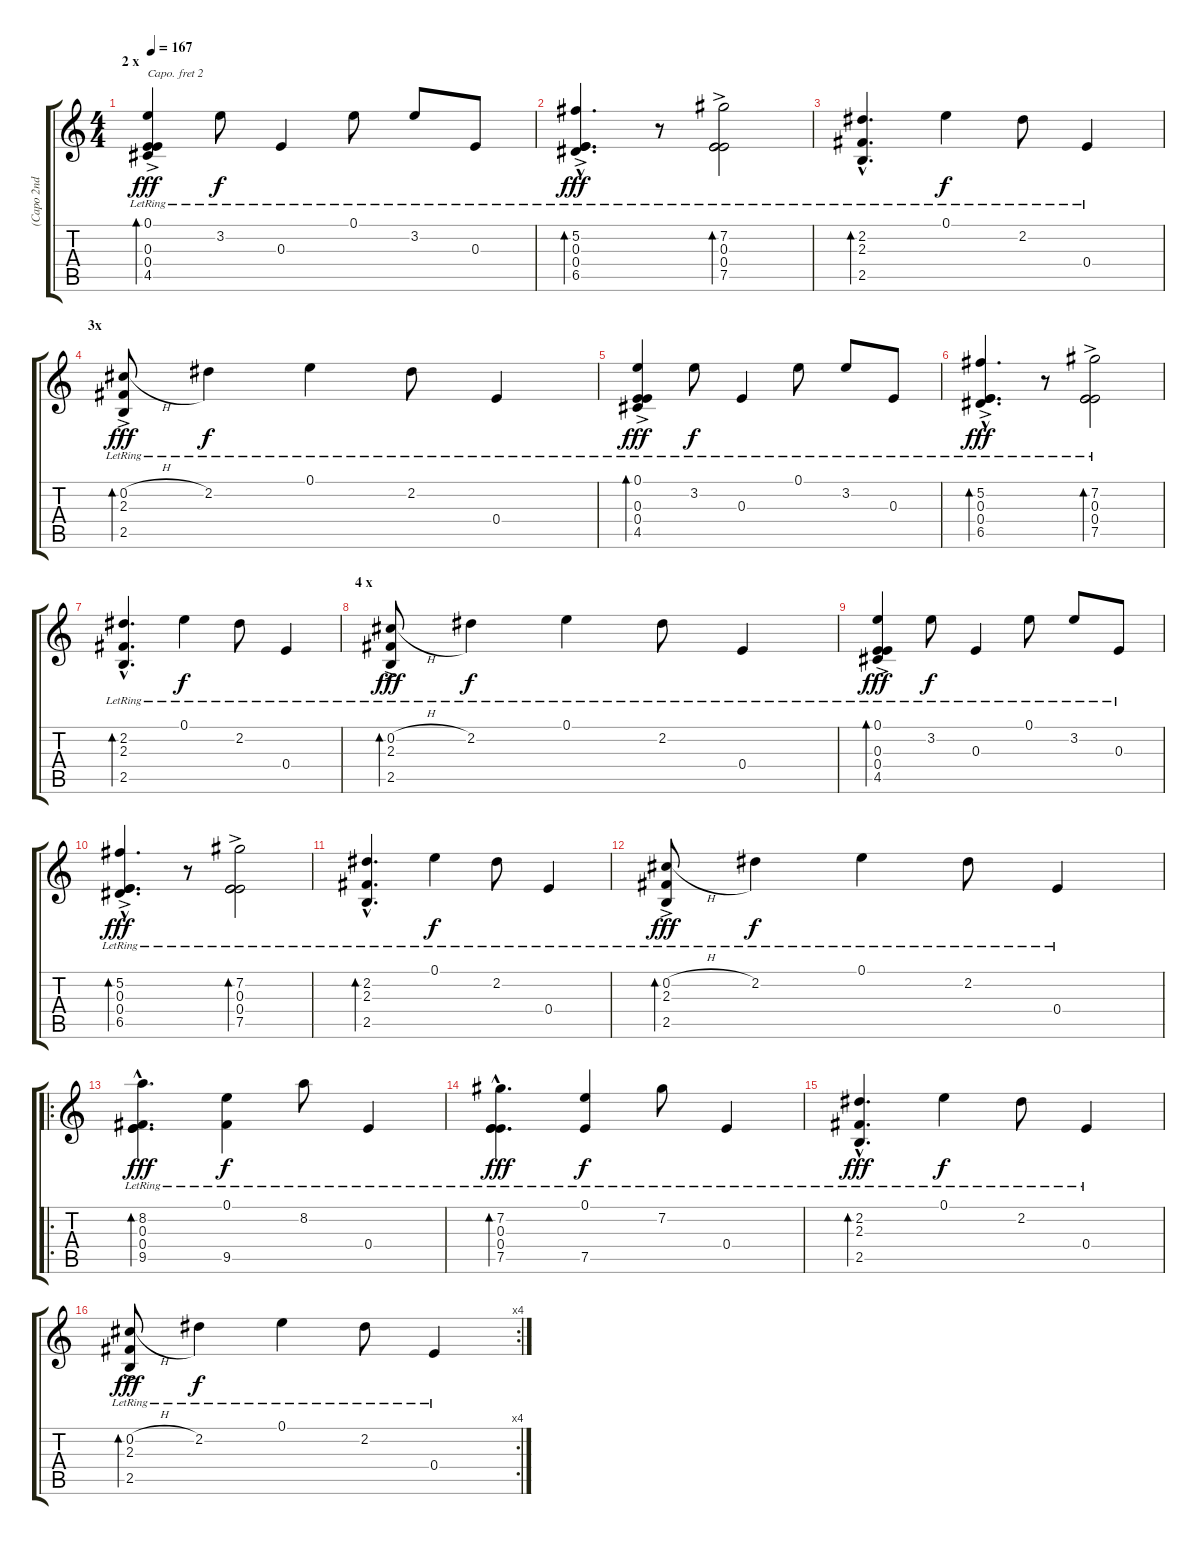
\track ("(Capo 2nd Fret) Acoustic Tuning - F#, G," "(Capo 2nd ") {instrument acousticguitarsteel}
\staff {score tabs}
\capo 2
\tuning (D4 B3 D3 D3 G2 Gb2) {hide}
\ts (4 4)
\section ("" "2 x")
\tempo 167
\clef g2
\ks c
(0.1{lr} 0.3{lr} 0.4{lr} 4.5{ac lr}).4{bd 240 dy fff} 3.2{lr}.8{dy f} 0.3{lr}.4 0.1{lr}.8 3.2{lr}.8 0.3{lr}.8 |
(5.2{ac lr} 0.3{hac lr} 0.4{hac lr} 6.5{hac lr}).4{d bd 240 dy fff} r.8 (7.2{ac lr} 0.3{lr} 0.4{lr} 7.5{ac lr}).2{bd 240} |
(2.2{hac lr} 2.3{hac lr} 2.5{hac lr}).4{d bd 240} 0.1{lr}.4{dy f} 2.2{lr}.8 0.4{lr}.4 |
\section ("" "3x")
(0.2{h ac} 2.3{lr} 2.5{ac lr}).8{bd 240 dy fff} 2.2{lr}.4{dy f} 0.1{lr}.4 2.2{lr}.8 0.4{lr}.4 |
(0.1{lr} 0.3{lr} 0.4{lr} 4.5{ac lr}).4{bd 240 dy fff} 3.2{lr}.8{dy f} 0.3{lr}.4 0.1{lr}.8 3.2{lr}.8 0.3{lr}.8 |
(5.2{ac lr} 0.3{hac lr} 0.4{hac lr} 6.5{hac lr}).4{d bd 240 dy fff} r.8 (7.2{ac lr} 0.3{lr} 0.4{lr} 7.5{ac lr}).2{bd 240} |
(2.2{hac lr} 2.3{hac lr} 2.5{hac lr}).4{d bd 240} 0.1{lr}.4{dy f} 2.2{lr}.8 0.4{lr}.4 |
\section ("" "4 x")
(0.2{h ac} 2.3{lr} 2.5{ac lr}).8{bd 240 dy fff} 2.2{lr}.4{dy f} 0.1{lr}.4 2.2{lr}.8 0.4{lr}.4 |
(0.1{lr} 0.3{lr} 0.4{lr} 4.5{ac lr}).4{bd 240 dy fff} 3.2{lr}.8{dy f} 0.3{lr}.4 0.1{lr}.8 3.2{lr}.8 0.3{lr}.8 |
(5.2{ac lr} 0.3{hac lr} 0.4{hac lr} 6.5{hac lr}).4{d bd 240 dy fff} r.8 (7.2{ac lr} 0.3{lr} 0.4{lr} 7.5{ac lr}).2{bd 240} |
(2.2{hac lr} 2.3{hac lr} 2.5{hac lr}).4{d bd 240} 0.1{lr}.4{dy f} 2.2{lr}.8 0.4{lr}.4 |
(0.2{h ac} 2.3{lr} 2.5{ac lr}).8{bd 240 dy fff} 2.2{lr}.4{dy f} 0.1{lr}.4 2.2{lr}.8 0.4{lr}.4 |
\ro
(8.2{hac lr} 0.3{hac lr} 0.4{hac lr} 9.5{hac lr}).4{d bd 240 dy fff} (0.1{lr} 9.5{lr}).4{dy f} 8.2{lr}.8 0.4{lr}.4 |
(7.2{hac lr} 0.3{hac lr} 0.4{hac lr} 7.5{hac lr}).4{d bd 120 dy fff} (0.1{lr} 7.5{lr}).4{dy f} 7.2{lr}.8 0.4{lr}.4 |
(2.2{hac lr} 2.3{hac lr} 2.5{hac lr}).4{d bd 240 dy fff} 0.1{lr}.4{dy f} 2.2{lr}.8 0.4{lr}.4 |
\rc 4
(0.2{h ac} 2.3{lr} 2.5{ac lr}).8{bd 240 dy fff} 2.2{lr}.4{dy f} 0.1{lr}.4 2.2{lr}.8 0.4{lr}.4
